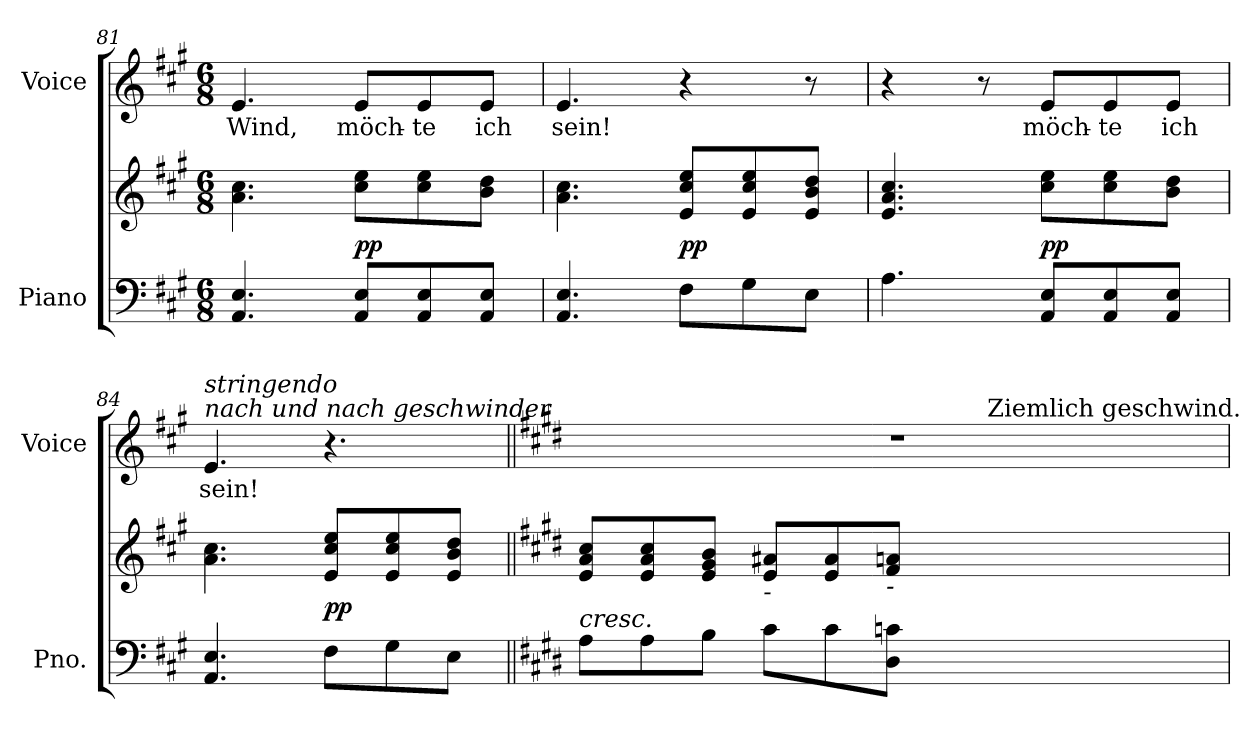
**kern	**kern	**dynam	**kern	**text
*part2	*part2	*part2	*part1	*part1
*staff3	*staff2	*staff2/3	*staff1	*staff1
*I"Piano	*	*	*I"Voice	*
*I'Pno.	*	*	*I'Voice	*
!!LO:LB:g=z
*clefF4	*clefG2	*	*clefG2	*
*k[f#c#g#]	*k[f#c#g#]	*	*k[f#c#g#]	*
*A:	*A:	*	*A:	*
*M6/8	*M6/8	*	*M6/8	*
=81	=81	=81	=81	=81
!	!	!	!	!LO:LY:b:color=#000000
4.AAi/ 4.Ei	4.ai\ 4.cc#i	.	4.ei/	Wind,
!	!	!	!	!LO:LY:b:color=#000000
8AAi/ 8EiL	8cc#i\ 8eeiL	pp	8ei/L	möch-
!	!	!	!	!LO:LY:b:color=#000000
8AAi/ 8Ei	8cc#i\ 8eei	.	8ei/	-te
!	!	!	!	!LO:LY:b:color=#000000
8AAi/ 8EiJ	8bi\ 8ddiJ	.	8ei/J	ich
=82	=82	=82	=82	=82
!	!	!	!	!LO:LY:b:color=#000000
4.AAi/ 4.Ei	4.ai\ 4.cc#i	.	4.ei/	sein!
8F#i\L	8ei/ 8cc#i 8eeiL	pp	4r	.
8G#i\	8ei/ 8cc#i 8eei	.	.	.
8Ei\J	8ei/ 8bi 8ddiJ	.	8r	.
=83	=83	=83	=83	=83
4.Ai\	4.ei/ 4.ai 4.cc#i	.	4r	.
.	.	.	8r	.
!	!	!	!	!LO:LY:b:color=#000000
8AAi/ 8EiL	8cc#i\ 8eeiL	pp	8ei/L	möch-
!	!	!	!	!LO:LY:b:color=#000000
8AAi/ 8Ei	8cc#i\ 8eei	.	8ei/	-te
!	!	!	!	!LO:LY:b:color=#000000
8AAi/ 8EiJ	8bi\ 8ddiJ	.	8ei/J	ich
=84	=84	=84	=84	=84
!	!	!	!LO:TX:a:i:t=nach und nach geschwinder	!
!	!	!	!LO:TX:i:t=stringendo	!
!	!	!	!	!LO:LY:b:color=#000000
4.AAi/ 4.Ei	4.ai\ 4.cc#i	.	4.ei/	sein!
8F#i\L	8ei/ 8cc#i 8eeiL	pp	4.r	.
8G#i\	8ei/ 8cc#i 8eei	.	.	.
8Ei\J	8ei/ 8bi 8ddiJ	.	.	.
=85||	=85||	=85||	=85||	=85||
*k[f#c#g#d#]	*k[f#c#g#d#]	*	*k[f#c#g#d#]	*
*E:	*E:	*	*E:	*
!LO:TX:a:i:t=cresc.	!	!	!	!
!	!	!	!LO:N:vis=1	!
*	*	*	*^	*
8Ai\L	8ei/ 8ai 8cc#iL	.	2.r	2ryy	.
8Ai\	8ei/ 8ai 8cc#i	.	.	.	.
8Bi\J	8ei/ 8g#i 8biJ	.	.	.	.
!	!LO:TX:b:i:t=-	!	!	!	!
8c#i\L	8ei/ 8a#XiL	.	.	.	.
8c#i\	8ei/ 8a#i	.	.	8ryy	.
!	!LO:TX:b:i:t=-	!	!	!	!
8D#i\ 8cniJ	8f#i/ 8aniJ	.	.	16ryy	.
.	.	.	.	32ryy	.
.	.	.	.	64ryy	.
.	.	.	.	128...ryy	.
!	!	!	!	!LO:TX:a:t=Ziemlich geschwind.	!
.	.	.	.	1024ryy	.
*	*	*	*v	*v	*
=	=	=	=	=
*-	*-	*-	*-	*-
